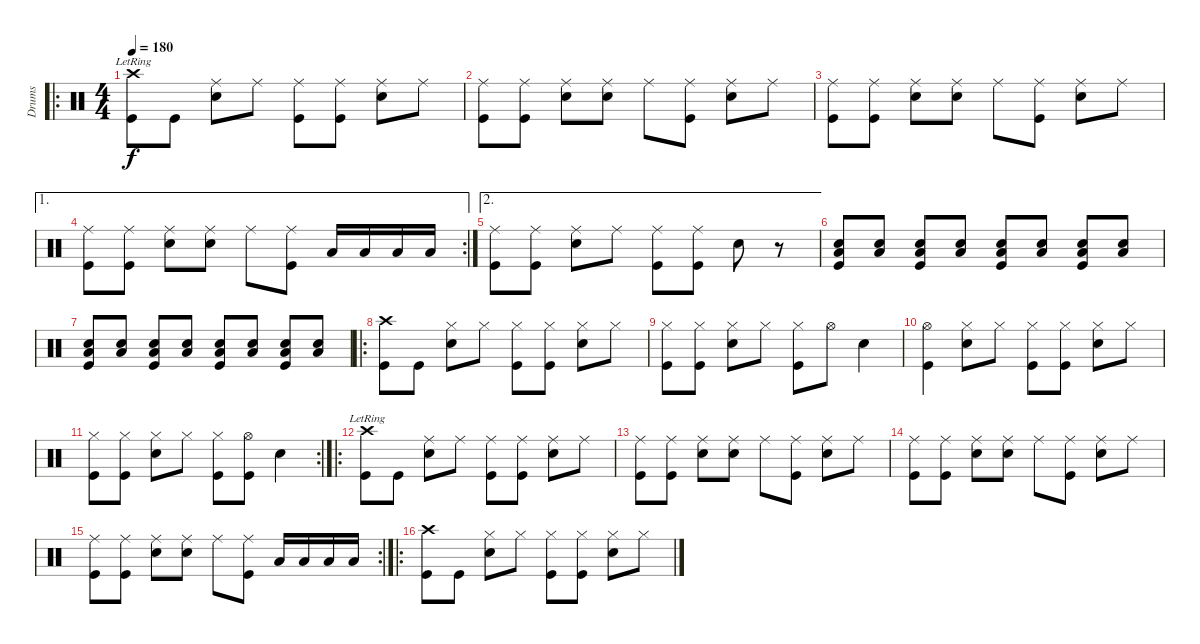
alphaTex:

\track ("Drums" "Drums") {instrument percussion}
\staff {score}
\articulation defaults
\ro
\ts (4 4)
\tempo 180
\clef neutral
\ks c
("Crash high (hit)"{lr} "Kick (hit)").8{dy f} "Kick (hit)".8 ("Ride (middle)" "Snare (hit) 2").8 "Ride (middle)".8 ("Ride (middle)" "Kick (hit)").8 ("Ride (middle)" "Kick (hit)").8 ("Ride (middle)" "Snare (hit) 2").8 "Ride (middle)".8 |
("Ride (middle)" "Kick (hit)").8 ("Ride (middle)" "Kick (hit)").8 ("Ride (middle)" "Snare (hit) 2").8 ("Ride (middle)" "Snare (hit) 2").8 "Ride (middle)".8 ("Ride (middle)" "Kick (hit)").8 ("Ride (middle)" "Snare (hit) 2").8 "Ride (middle)".8 |
("Ride (middle)" "Kick (hit)").8 ("Ride (middle)" "Kick (hit)").8 ("Ride (middle)" "Snare (hit) 2").8 ("Ride (middle)" "Snare (hit) 2").8 "Ride (middle)".8 ("Ride (middle)" "Kick (hit)").8 ("Ride (middle)" "Snare (hit) 2").8 "Ride (middle)".8 |
\ae 1
\rc 2
("Ride (middle)" "Kick (hit)").8 ("Ride (middle)" "Kick (hit)").8 ("Ride (middle)" "Snare (hit) 2").8 ("Ride (middle)" "Snare (hit) 2").8 "Ride (middle)".8 ("Ride (middle)" "Kick (hit)").8 "Low Floor Tom (hit)".16 "Low Floor Tom (hit)".16 "Low Floor Tom (hit)".16 "Low Floor Tom (hit)".16 |
\ae 2
("Ride (middle)" "Kick (hit)").8 ("Ride (middle)" "Kick (hit)").8 ("Ride (middle)" "Snare (hit) 2").8 "Ride (middle)".8 ("Ride (middle)" "Kick (hit)").8 ("Ride (middle)" "Kick (hit)").8 "Snare (hit) 2".8 r.8 |
("Snare (hit) 2" "Low Floor Tom (hit)" "Kick (hit)").8 ("Snare (hit) 2" "Low Floor Tom (hit)").8 ("Snare (hit) 2" "Low Floor Tom (hit)" "Kick (hit)").8 ("Snare (hit) 2" "Low Floor Tom (hit)").8 ("Snare (hit) 2" "Low Floor Tom (hit)" "Kick (hit)").8 ("Snare (hit) 2" "Low Floor Tom (hit)").8 ("Snare (hit) 2" "Low Floor Tom (hit)" "Kick (hit)").8 ("Snare (hit) 2" "Low Floor Tom (hit)").8 |
("Snare (hit) 2" "Low Floor Tom (hit)" "Kick (hit)").8 ("Snare (hit) 2" "Low Floor Tom (hit)").8 ("Snare (hit) 2" "Low Floor Tom (hit)" "Kick (hit)").8 ("Snare (hit) 2" "Low Floor Tom (hit)").8 ("Snare (hit) 2" "Low Floor Tom (hit)" "Kick (hit)").8 ("Snare (hit) 2" "Low Floor Tom (hit)").8 ("Snare (hit) 2" "Low Floor Tom (hit)" "Kick (hit)").8 ("Snare (hit) 2" "Low Floor Tom (hit)").8 |
\ro
("Crash high (hit)" "Kick (hit)").8 "Kick (hit)".8 ("Hi-Hat (closed)" "Snare (hit) 2").8 "Hi-Hat (closed)".8 ("Hi-Hat (closed)" "Kick (hit)").8 ("Hi-Hat (closed)" "Kick (hit)").8 ("Hi-Hat (closed)" "Snare (hit) 2").8 "Hi-Hat (closed)".8 |
("Hi-Hat (closed)" "Kick (hit)").8 ("Hi-Hat (closed)" "Kick (hit)").8 ("Hi-Hat (closed)" "Snare (hit) 2").8 "Hi-Hat (closed)".8 ("Hi-Hat (closed)" "Kick (hit)").8 "Hi-Hat (open)".8 "Snare (hit) 2".4 |
("Hi-Hat (open)" "Kick (hit)").4 ("Hi-Hat (closed)" "Snare (hit) 2").8 "Hi-Hat (closed)".8 ("Hi-Hat (closed)" "Kick (hit)").8 ("Hi-Hat (closed)" "Kick (hit)").8 ("Hi-Hat (closed)" "Snare (hit) 2").8 "Hi-Hat (closed)".8 |
\rc 2
("Hi-Hat (closed)" "Kick (hit)").8 ("Hi-Hat (closed)" "Kick (hit)").8 ("Hi-Hat (closed)" "Snare (hit) 2").8 "Hi-Hat (closed)".8 ("Hi-Hat (closed)" "Kick (hit)").8 ("Hi-Hat (open)" "Kick (hit)").8 "Snare (hit) 2".4 |
\ro
("Crash high (hit)"{lr} "Kick (hit)").8 "Kick (hit)".8 ("Ride (middle)" "Snare (hit) 2").8 "Ride (middle)".8 ("Ride (middle)" "Kick (hit)").8 ("Ride (middle)" "Kick (hit)").8 ("Ride (middle)" "Snare (hit) 2").8 "Ride (middle)".8 |
("Ride (middle)" "Kick (hit)").8 ("Ride (middle)" "Kick (hit)").8 ("Ride (middle)" "Snare (hit) 2").8 ("Ride (middle)" "Snare (hit) 2").8 "Ride (middle)".8 ("Ride (middle)" "Kick (hit)").8 ("Ride (middle)" "Snare (hit) 2").8 "Ride (middle)".8 |
("Ride (middle)" "Kick (hit)").8 ("Ride (middle)" "Kick (hit)").8 ("Ride (middle)" "Snare (hit) 2").8 ("Ride (middle)" "Snare (hit) 2").8 "Ride (middle)".8 ("Ride (middle)" "Kick (hit)").8 ("Ride (middle)" "Snare (hit) 2").8 "Ride (middle)".8 |
\rc 2
("Ride (middle)" "Kick (hit)").8 ("Ride (middle)" "Kick (hit)").8 ("Ride (middle)" "Snare (hit) 2").8 ("Ride (middle)" "Snare (hit) 2").8 "Ride (middle)".8 ("Ride (middle)" "Kick (hit)").8 "Low Floor Tom (hit)".16 "Low Floor Tom (hit)".16 "Low Floor Tom (hit)".16 "Low Floor Tom (hit)".16 |
\ro
("Crash high (hit)" "Kick (hit)").8 "Kick (hit)".8 ("Hi-Hat (closed)" "Snare (hit) 2").8 "Hi-Hat (closed)".8 ("Hi-Hat (closed)" "Kick (hit)").8 ("Hi-Hat (closed)" "Kick (hit)").8 ("Hi-Hat (closed)" "Snare (hit) 2").8 "Hi-Hat (closed)".8
